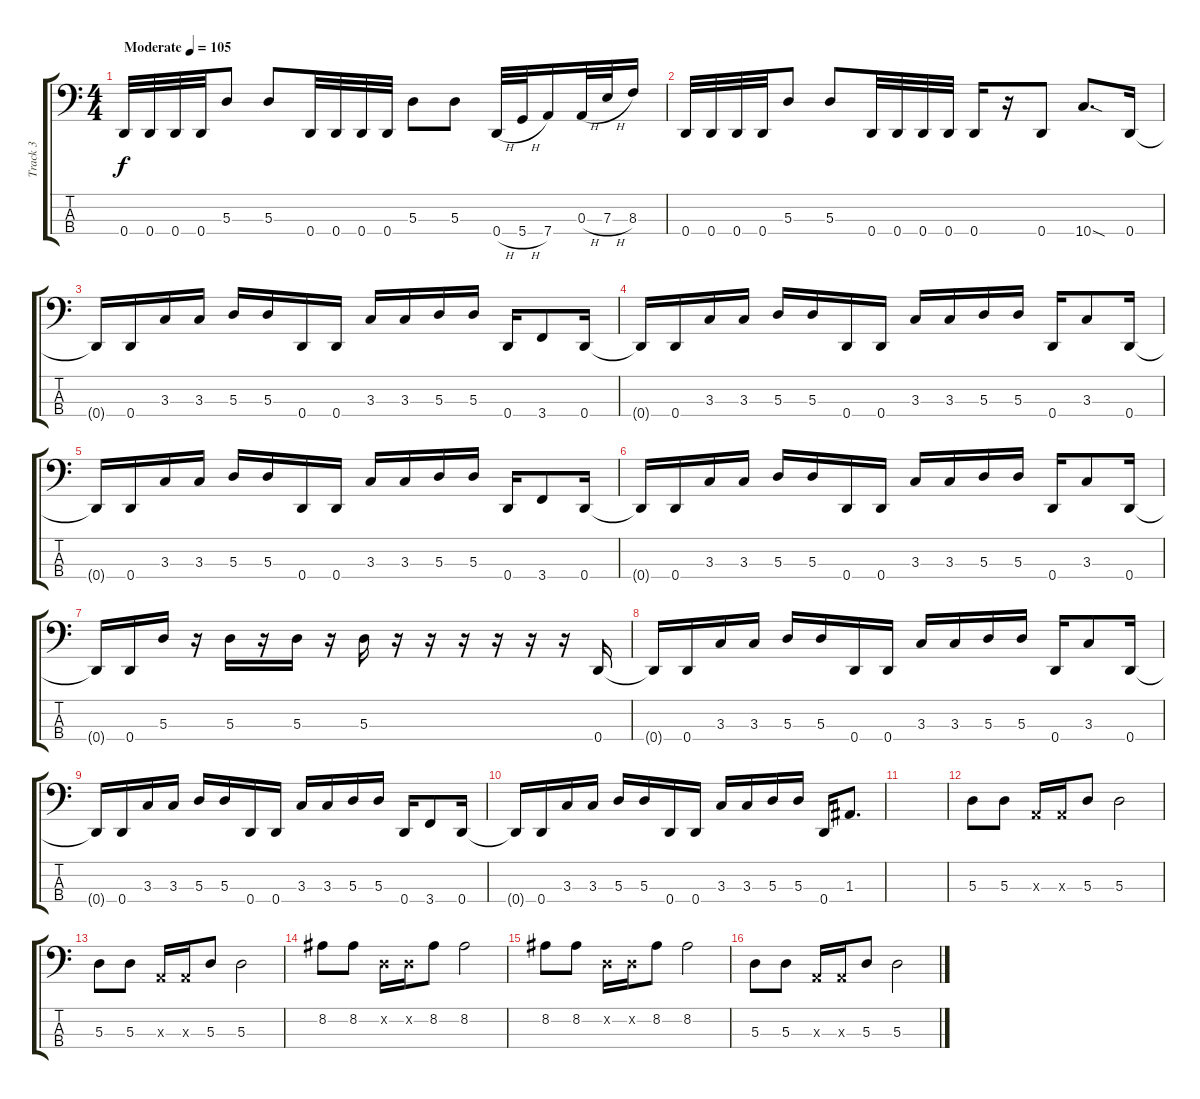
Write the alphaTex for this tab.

\track ("Track 3" "Track 3") {instrument electricbassfinger}
\staff {score tabs}
\tuning (G2 D2 A1 D1) {hide}
\ts (4 4)
\tempo (105 "Moderate")
\clef f4
\ks c
0.4.32{dy f instrument electricbassfinger} 0.4.32 0.4.32 0.4.32 5.3.8 5.3.8 0.4.32 0.4.32 0.4.32 0.4.32 5.3.8 5.3.8 0.4{h}.32 5.4{h}.32 7.4.16 0.3{h}.32 7.3{h}.32 8.3.16 |
0.4.32 0.4.32 0.4.32 0.4.32 5.3.8 5.3.8 0.4.32 0.4.32 0.4.32 0.4.32 0.4.16 r.16 0.4.8 10.4{sod}.8{d} 0.4.16 |
0.4{t}.16 0.4.16 3.3.16 3.3.16 5.3.16 5.3.16 0.4.16 0.4.16 3.3.16 3.3.16 5.3.16 5.3.16 0.4.16 3.4.8 0.4.16 |
0.4{t}.16 0.4.16 3.3.16 3.3.16 5.3.16 5.3.16 0.4.16 0.4.16 3.3.16 3.3.16 5.3.16 5.3.16 0.4.16 3.3.8 0.4.16 |
0.4{t}.16 0.4.16 3.3.16 3.3.16 5.3.16 5.3.16 0.4.16 0.4.16 3.3.16 3.3.16 5.3.16 5.3.16 0.4.16 3.4.8 0.4.16 |
0.4{t}.16 0.4.16 3.3.16 3.3.16 5.3.16 5.3.16 0.4.16 0.4.16 3.3.16 3.3.16 5.3.16 5.3.16 0.4.16 3.3.8 0.4.16 |
0.4{t}.16 0.4.16 5.3.16 r.16 5.3.16 r.16 5.3.16 r.16 5.3.16 r.16 r.16 r.16 r.16 r.16 r.16 0.4.16 |
0.4{t}.16 0.4.16 3.3.16 3.3.16 5.3.16 5.3.16 0.4.16 0.4.16 3.3.16 3.3.16 5.3.16 5.3.16 0.4.16 3.3.8 0.4.16 |
0.4{t}.16 0.4.16 3.3.16 3.3.16 5.3.16 5.3.16 0.4.16 0.4.16 3.3.16 3.3.16 5.3.16 5.3.16 0.4.16 3.4.8 0.4.16 |
0.4{t}.16 0.4.16 3.3.16 3.3.16 5.3.16 5.3.16 0.4.16 0.4.16 3.3.16 3.3.16 5.3.16 5.3.16 0.4.16 1.3.8{d} |
|
5.3.8 5.3.8 0.3{x}.16 0.3{x}.16 5.3.8 5.3.2 |
5.3.8 5.3.8 0.3{x}.16 0.3{x}.16 5.3.8 5.3.2 |
8.2.8 8.2.8 0.2{x}.16 0.2{x}.16 8.2.8 8.2.2 |
8.2.8 8.2.8 0.2{x}.16 0.2{x}.16 8.2.8 8.2.2 |
5.3.8 5.3.8 0.3{x}.16 0.3{x}.16 5.3.8 5.3.2
